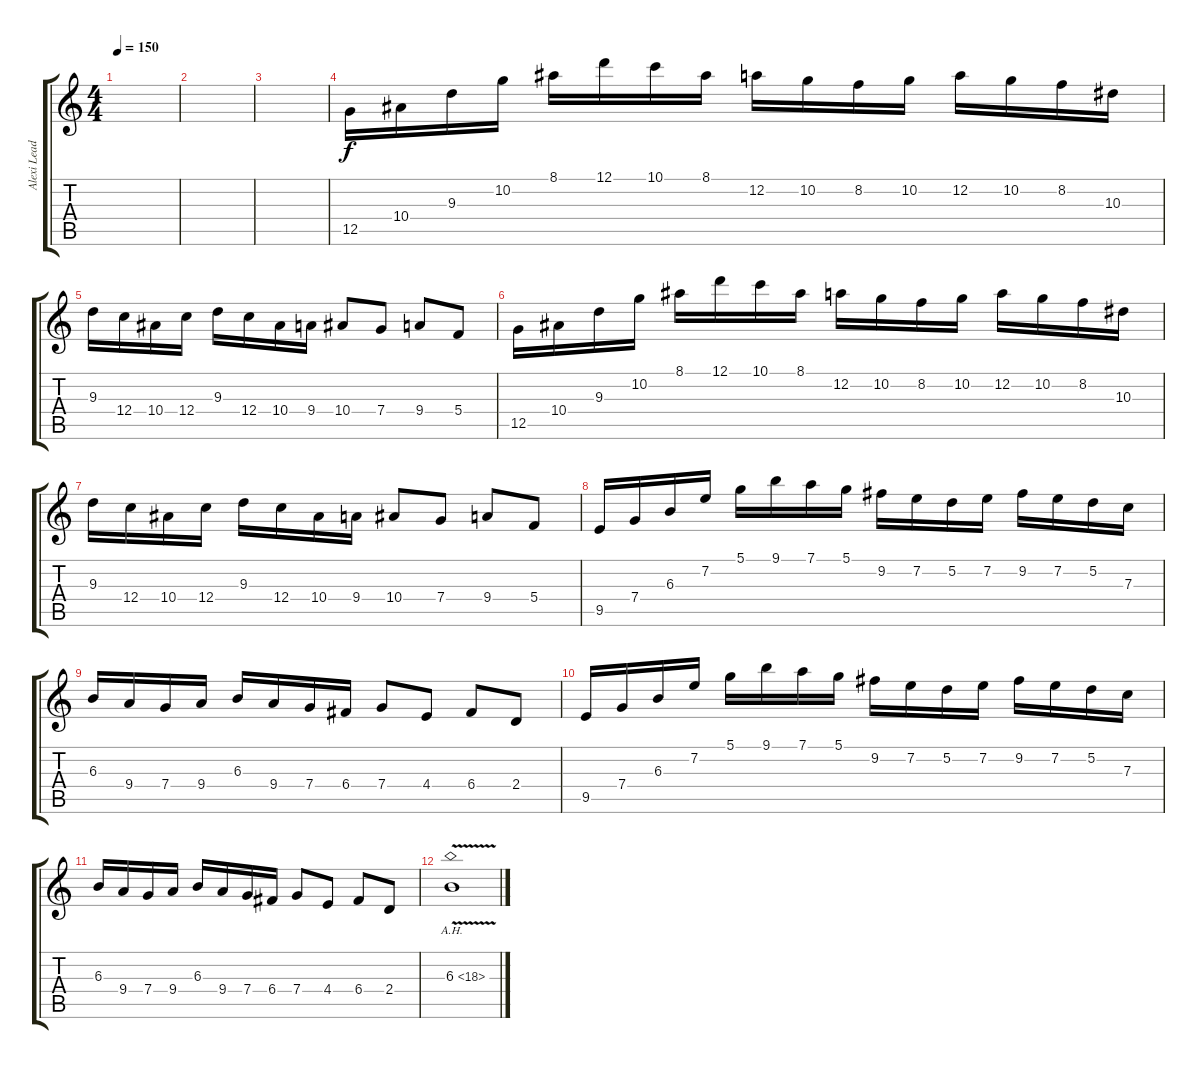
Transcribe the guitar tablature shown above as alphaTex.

\track ("Alexi Lead" "Alexi Lead") {instrument distortionguitar}
\staff {score tabs}
\tuning (D4 A3 F3 C3 G2 D2) {hide}
\ts (4 4)
\tempo 150
\clef g2
\ks c
|
|
|
12.5.16 10.4.16 9.3.16 10.2.16 8.1.16 12.1.16 10.1.16 8.1.16 12.2.16 10.2.16 8.2.16 10.2.16 12.2.16 10.2.16 8.2.16 10.3.16 |
9.3.16 12.4.16 10.4.16 12.4.16 9.3.16 12.4.16 10.4.16 9.4.16 10.4.8 7.4.8 9.4.8 5.4.8 |
12.5.16 10.4.16 9.3.16 10.2.16 8.1.16 12.1.16 10.1.16 8.1.16 12.2.16 10.2.16 8.2.16 10.2.16 12.2.16 10.2.16 8.2.16 10.3.16 |
9.3.16 12.4.16 10.4.16 12.4.16 9.3.16 12.4.16 10.4.16 9.4.16 10.4.8 7.4.8 9.4.8 5.4.8 |
9.5.16 7.4.16 6.3.16 7.2.16 5.1.16 9.1.16 7.1.16 5.1.16 9.2.16 7.2.16 5.2.16 7.2.16 9.2.16 7.2.16 5.2.16 7.3.16 |
6.3.16 9.4.16 7.4.16 9.4.16 6.3.16 9.4.16 7.4.16 6.4.16 7.4.8 4.4.8 6.4.8 2.4.8 |
9.5.16 7.4.16 6.3.16 7.2.16 5.1.16 9.1.16 7.1.16 5.1.16 9.2.16 7.2.16 5.2.16 7.2.16 9.2.16 7.2.16 5.2.16 7.3.16 |
6.3.16 9.4.16 7.4.16 9.4.16 6.3.16 9.4.16 7.4.16 6.4.16 7.4.8 4.4.8 6.4.8 2.4.8 |
6.3{ah 12 v}.1
